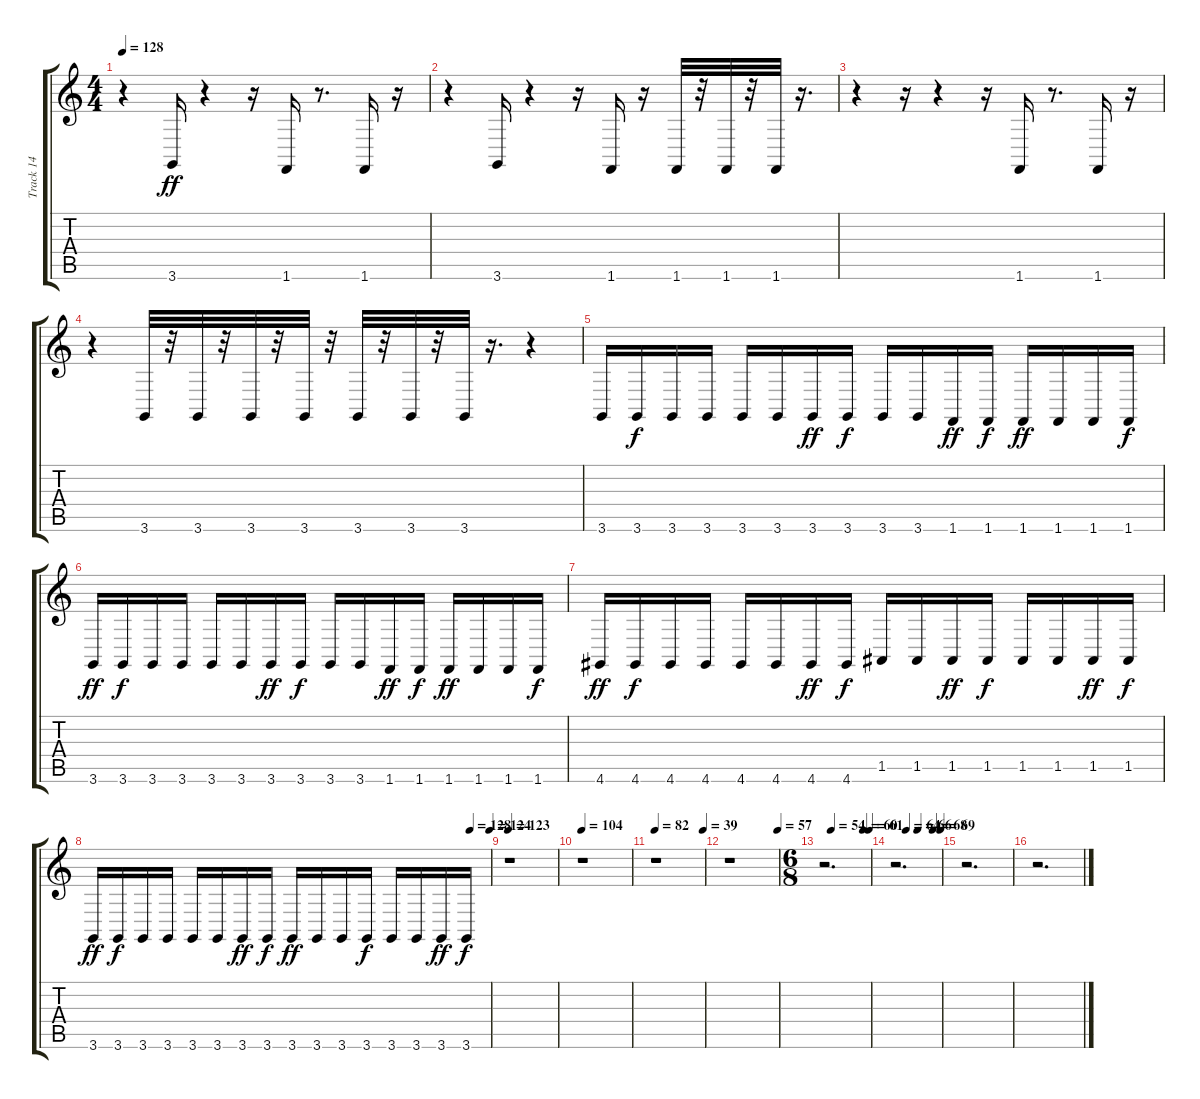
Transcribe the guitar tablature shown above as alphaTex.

\track ("Track 14" "Track 14") {instrument stringensemble1}
\staff {score tabs}
\tuning (E4 B3 G3 D3 A2 E2) {hide}
\ts (4 4)
\tempo 128
\clef g2
\ks c
r.4{dy f} 3.6.16{dy ff} r.4 r.16 1.6.16 r.8{d} 1.6.16 r.16 |
r.4 3.6.16 r.4 r.16 1.6.16 r.16 1.6.32 r.32 1.6.32 r.32 1.6.32 r.16{d} |
r.4 r.16 r.4 r.16 1.6.16 r.8{d} 1.6.16 r.16 |
r.4 3.6.32 r.32 3.6.32 r.32 3.6.32 r.32 3.6.32 r.32 3.6.32 r.32 3.6.32 r.32 3.6.32 r.16{d} r.4 |
3.6.16 3.6.16{dy f} 3.6.16 3.6.16 3.6.16 3.6.16 3.6.16{dy ff} 3.6.16{dy f} 3.6.16 3.6.16 1.6.16{dy ff} 1.6.16{dy f} 1.6.16{dy ff} 1.6.16 1.6.16 1.6.16{dy f} |
3.6.16{dy ff} 3.6.16{dy f} 3.6.16 3.6.16 3.6.16 3.6.16 3.6.16{dy ff} 3.6.16{dy f} 3.6.16 3.6.16 1.6.16{dy ff} 1.6.16{dy f} 1.6.16{dy ff} 1.6.16 1.6.16 1.6.16{dy f} |
4.6.16{dy ff} 4.6.16{dy f} 4.6.16 4.6.16 4.6.16 4.6.16 4.6.16{dy ff} 4.6.16{dy f} 1.5.16 1.5.16 1.5.16{dy ff} 1.5.16{dy f} 1.5.16 1.5.16 1.5.16{dy ff} 1.5.16{dy f} |
\tempo (128 0.95)
\tempo (124 1)
3.6.16{dy ff} 3.6.16{dy f} 3.6.16 3.6.16 3.6.16 3.6.16 3.6.16{dy ff} 3.6.16{dy f} 3.6.16{dy ff} 3.6.16 3.6.16 3.6.16{dy f} 3.6.16 3.6.16 3.6.16{dy ff} 3.6.16{dy f} |
\tempo 123
r.1 |
\tempo 104
r.1 |
\tempo 82
\tempo (39 0.9895833333333334)
r.1 |
\tempo (57 1)
r.1 |
\ts (6 8)
\tempo (54 0.16666666666666666)
\tempo (60 0.8611111111111112)
\tempo (61 0.9861111111111112)
r.2{d} |
\tempo (64 0.25)
\tempo (66 0.5)
\tempo (68 0.8333333333333334)
\tempo (69 1)
r.2{d} |
r.2{d} |
r.2{d}
